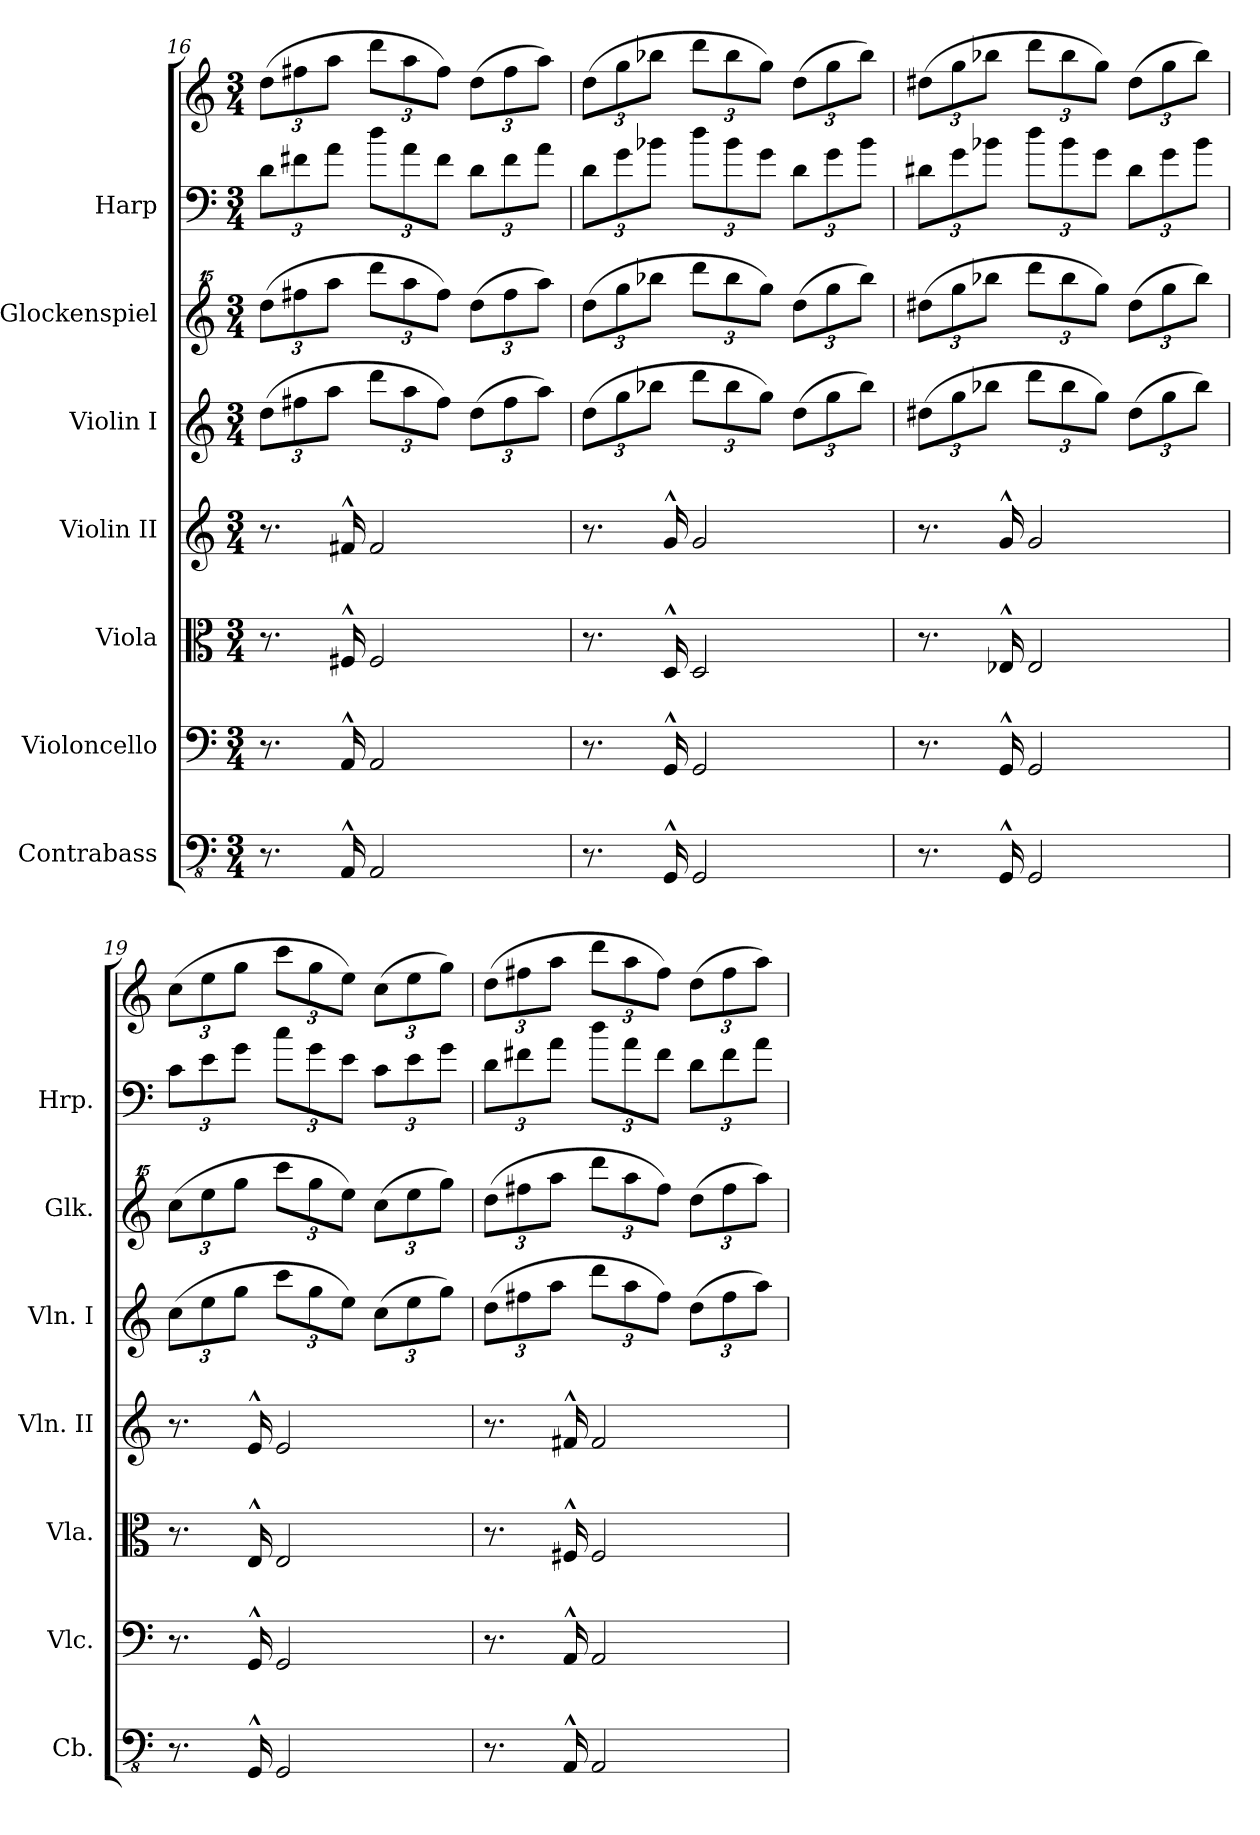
**kern	**kern	**kern	**kern	**kern	**kern	**kern	**kern
*part7	*part6	*part5	*part4	*part3	*part2	*part1	*part1
*staff8	*staff7	*staff6	*staff5	*staff4	*staff3	*staff2	*staff1
*I"Contrabass	*I"Violoncello	*I"Viola	*I"Violin II	*I"Violin I	*I"Glockenspiel	*I"Harp	*
*I'Cb.	*I'Vlc.	*I'Vla.	*I'Vln. II	*I'Vln. I	*I'Glk.	*I'Hrp.	*
!!LO:PB:g=z
*clefFv4	*clefF4	*clefC3	*clefG2	*clefG2	*clefG^^2	*clefF4	*clefG2
*k[]	*k[]	*k[]	*k[]	*k[]	*k[]	*k[]	*k[]
*M3/4	*M3/4	*M3/4	*M3/4	*M3/4	*M3/4	*M3/4	*M3/4
*	*	*	*	*Xbrackettup	*Xbrackettup	*Xbrackettup	*Xbrackettup
=16	=16	=16	=16	=16	=16	=16	=16
8.r	8.r	8.r	8.r	(12dd\L	(12dddd\L	12d\L	(12dd\L
.	.	.	.	12ff#X\	12ffff#X\	12f#X\	12ff#X\
.	.	.	.	12aa\J	12aaaa\J	12a\J	12aa\J
16AAA^^/	16AA^^/	16F#X^^/	16f#X^^/	.	.	.	.
2AAA/	2AA/	2F#/	2f#/	12ddd\L	12ddddd\L	12dd\L	12ddd\L
.	.	.	.	12aa\	12aaaa\	12a\	12aa\
.	.	.	.	12ff#\J)	12ffff#\J)	12f#\J	12ff#\J)
.	.	.	.	(12dd\L	(12dddd\L	12d\L	(12dd\L
.	.	.	.	12ff#\	12ffff#\	12f#\	12ff#\
.	.	.	.	12aa\J)	12aaaa\J)	12a\J	12aa\J)
=17	=17	=17	=17	=17	=17	=17	=17
8.r	8.r	8.r	8.r	(12dd\L	(12dddd\L	12d\L	(12dd\L
.	.	.	.	12gg\	12gggg\	12g\	12gg\
.	.	.	.	12bb-X\J	12bbbb-X\J	12b-X\J	12bb-X\J
16GGG^^/	16GG^^/	16D^^/	16g^^/	.	.	.	.
2GGG/	2GG/	2D/	2g/	12ddd\L	12ddddd\L	12dd\L	12ddd\L
.	.	.	.	12bb-\	12bbbb-\	12b-\	12bb-\
.	.	.	.	12gg\J)	12gggg\J)	12g\J	12gg\J)
.	.	.	.	(12dd\L	(12dddd\L	12d\L	(12dd\L
.	.	.	.	12gg\	12gggg\	12g\	12gg\
.	.	.	.	12bb-\J)	12bbbb-\J)	12b-\J	12bb-\J)
!!LO:PB:g=z
=18	=18	=18	=18	=18	=18	=18	=18
8.r	8.r	8.r	8.r	(12dd#X\L	(12dddd#X\L	12d#X\L	(12dd#X\L
.	.	.	.	12gg\	12gggg\	12g\	12gg\
.	.	.	.	12bb-X\J	12bbbb-X\J	12b-X\J	12bb-X\J
16GGG^^/	16GG^^/	16E-X^^/	16g^^/	.	.	.	.
2GGG/	2GG/	2E-/	2g/	12ddd\L	12ddddd\L	12dd\L	12ddd\L
.	.	.	.	12bb-\	12bbbb-\	12b-\	12bb-\
.	.	.	.	12gg\J)	12gggg\J)	12g\J	12gg\J)
.	.	.	.	(12dd#\L	(12dddd#\L	12d#\L	(12dd#\L
.	.	.	.	12gg\	12gggg\	12g\	12gg\
.	.	.	.	12bb-\J)	12bbbb-\J)	12b-\J	12bb-\J)
=19	=19	=19	=19	=19	=19	=19	=19
8.r	8.r	8.r	8.r	(12cc\L	(12cccc\L	12c\L	(12cc\L
.	.	.	.	12ee\	12eeee\	12e\	12ee\
.	.	.	.	12gg\J	12gggg\J	12g\J	12gg\J
16GGG^^/	16GG^^/	16E^^/	16e^^/	.	.	.	.
2GGG/	2GG/	2E/	2e/	12ccc\L	12ccccc\L	12cc\L	12ccc\L
.	.	.	.	12gg\	12gggg\	12g\	12gg\
.	.	.	.	12ee\J)	12eeee\J)	12e\J	12ee\J)
.	.	.	.	(12cc\L	(12cccc\L	12c\L	(12cc\L
.	.	.	.	12ee\	12eeee\	12e\	12ee\
.	.	.	.	12gg\J)	12gggg\J)	12g\J	12gg\J)
!!LO:PB:g=z
=20	=20	=20	=20	=20	=20	=20	=20
8.r	8.r	8.r	8.r	(12dd\L	(12dddd\L	12d\L	(12dd\L
.	.	.	.	12ff#X\	12ffff#X\	12f#X\	12ff#X\
.	.	.	.	12aa\J	12aaaa\J	12a\J	12aa\J
16AAA^^/	16AA^^/	16F#X^^/	16f#X^^/	.	.	.	.
2AAA/	2AA/	2F#/	2f#/	12ddd\L	12ddddd\L	12dd\L	12ddd\L
.	.	.	.	12aa\	12aaaa\	12a\	12aa\
.	.	.	.	12ff#\J)	12ffff#\J)	12f#\J	12ff#\J)
.	.	.	.	(12dd\L	(12dddd\L	12d\L	(12dd\L
.	.	.	.	12ff#\	12ffff#\	12f#\	12ff#\
.	.	.	.	12aa\J)	12aaaa\J)	12a\J	12aa\J)
=	=	=	=	=	=	=	=
*-	*-	*-	*-	*-	*-	*-	*-
